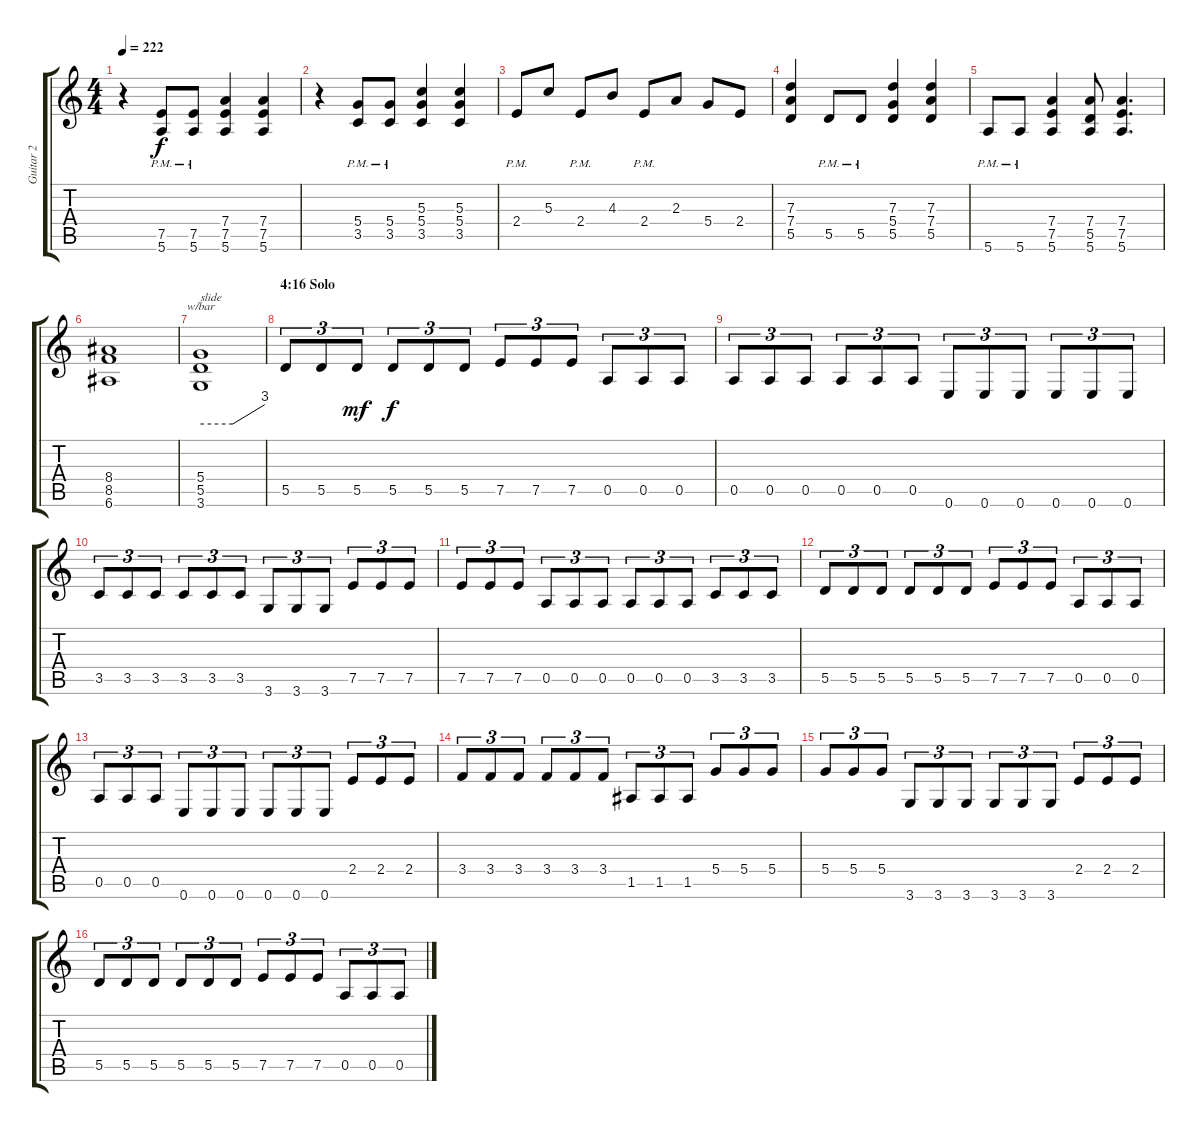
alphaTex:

\track ("Guitar 2" "Guitar 2") {instrument distortionguitar}
\staff {score tabs}
\tuning (E4 B3 G3 D3 A2 E2) {hide}
\ts (4 4)
\tempo 222
\clef g2
\ks c
r.4{dy f} (7.5{pm} 5.6{pm}).8 (7.5{pm} 5.6{pm}).8 (7.4 7.5 5.6).4 (7.4 7.5 5.6).4 |
r.4 (5.4{pm} 3.5{pm}).8 (5.4{pm} 3.5{pm}).8 (5.3 5.4 3.5).4 (5.3 5.4 3.5).4 |
2.4{pm}.8 5.3.8 2.4{pm}.8 4.3.8 2.4{pm}.8 2.3.8 5.4.8 2.4.8 |
(7.3 7.4 5.5).4 5.5{pm}.8 5.5{pm}.8 (7.3 5.4 5.5).4 (7.3 7.4 5.5).4 |
5.6{pm}.8 5.6{pm}.8 (7.4 7.5 5.6).4 (7.4 5.5 5.6).8 (7.4 7.5 5.6).4{d} |
(8.4 8.5 6.6).1 |
(5.4 5.5 3.6).1{tbe (custom default 0 0 30 0 60 12) txt "slide"} |
\section ("" "4:16 Solo")
5.5.8{tu (3 2)} 5.5.8{tu (3 2)} 5.5.8{tu (3 2) dy mf} 5.5.8{tu (3 2) dy f} 5.5.8{tu (3 2)} 5.5.8{tu (3 2)} 7.5.8{tu (3 2)} 7.5.8{tu (3 2)} 7.5.8{tu (3 2)} 0.5.8{tu (3 2)} 0.5.8{tu (3 2)} 0.5.8{tu (3 2)} |
0.5.8{tu (3 2)} 0.5.8{tu (3 2)} 0.5.8{tu (3 2)} 0.5.8{tu (3 2)} 0.5.8{tu (3 2)} 0.5.8{tu (3 2)} 0.6.8{tu (3 2)} 0.6.8{tu (3 2)} 0.6.8{tu (3 2)} 0.6.8{tu (3 2)} 0.6.8{tu (3 2)} 0.6.8{tu (3 2)} |
3.5.8{tu (3 2)} 3.5.8{tu (3 2)} 3.5.8{tu (3 2)} 3.5.8{tu (3 2)} 3.5.8{tu (3 2)} 3.5.8{tu (3 2)} 3.6.8{tu (3 2)} 3.6.8{tu (3 2)} 3.6.8{tu (3 2)} 7.5.8{tu (3 2)} 7.5.8{tu (3 2)} 7.5.8{tu (3 2)} |
7.5.8{tu (3 2)} 7.5.8{tu (3 2)} 7.5.8{tu (3 2)} 0.5.8{tu (3 2)} 0.5.8{tu (3 2)} 0.5.8{tu (3 2)} 0.5.8{tu (3 2)} 0.5.8{tu (3 2)} 0.5.8{tu (3 2)} 3.5.8{tu (3 2)} 3.5.8{tu (3 2)} 3.5.8{tu (3 2)} |
5.5.8{tu (3 2)} 5.5.8{tu (3 2)} 5.5.8{tu (3 2)} 5.5.8{tu (3 2)} 5.5.8{tu (3 2)} 5.5.8{tu (3 2)} 7.5.8{tu (3 2)} 7.5.8{tu (3 2)} 7.5.8{tu (3 2)} 0.5.8{tu (3 2)} 0.5.8{tu (3 2)} 0.5.8{tu (3 2)} |
0.5.8{tu (3 2)} 0.5.8{tu (3 2)} 0.5.8{tu (3 2)} 0.6.8{tu (3 2)} 0.6.8{tu (3 2)} 0.6.8{tu (3 2)} 0.6.8{tu (3 2)} 0.6.8{tu (3 2)} 0.6.8{tu (3 2)} 2.4.8{tu (3 2)} 2.4.8{tu (3 2)} 2.4.8{tu (3 2)} |
3.4.8{tu (3 2)} 3.4.8{tu (3 2)} 3.4.8{tu (3 2)} 3.4.8{tu (3 2)} 3.4.8{tu (3 2)} 3.4.8{tu (3 2)} 1.5.8{tu (3 2)} 1.5.8{tu (3 2)} 1.5.8{tu (3 2)} 5.4.8{tu (3 2)} 5.4.8{tu (3 2)} 5.4.8{tu (3 2)} |
5.4.8{tu (3 2)} 5.4.8{tu (3 2)} 5.4.8{tu (3 2)} 3.6.8{tu (3 2)} 3.6.8{tu (3 2)} 3.6.8{tu (3 2)} 3.6.8{tu (3 2)} 3.6.8{tu (3 2)} 3.6.8{tu (3 2)} 2.4.8{tu (3 2)} 2.4.8{tu (3 2)} 2.4.8{tu (3 2)} |
5.5.8{tu (3 2)} 5.5.8{tu (3 2)} 5.5.8{tu (3 2)} 5.5.8{tu (3 2)} 5.5.8{tu (3 2)} 5.5.8{tu (3 2)} 7.5.8{tu (3 2)} 7.5.8{tu (3 2)} 7.5.8{tu (3 2)} 0.5.8{tu (3 2)} 0.5.8{tu (3 2)} 0.5.8{tu (3 2)}
